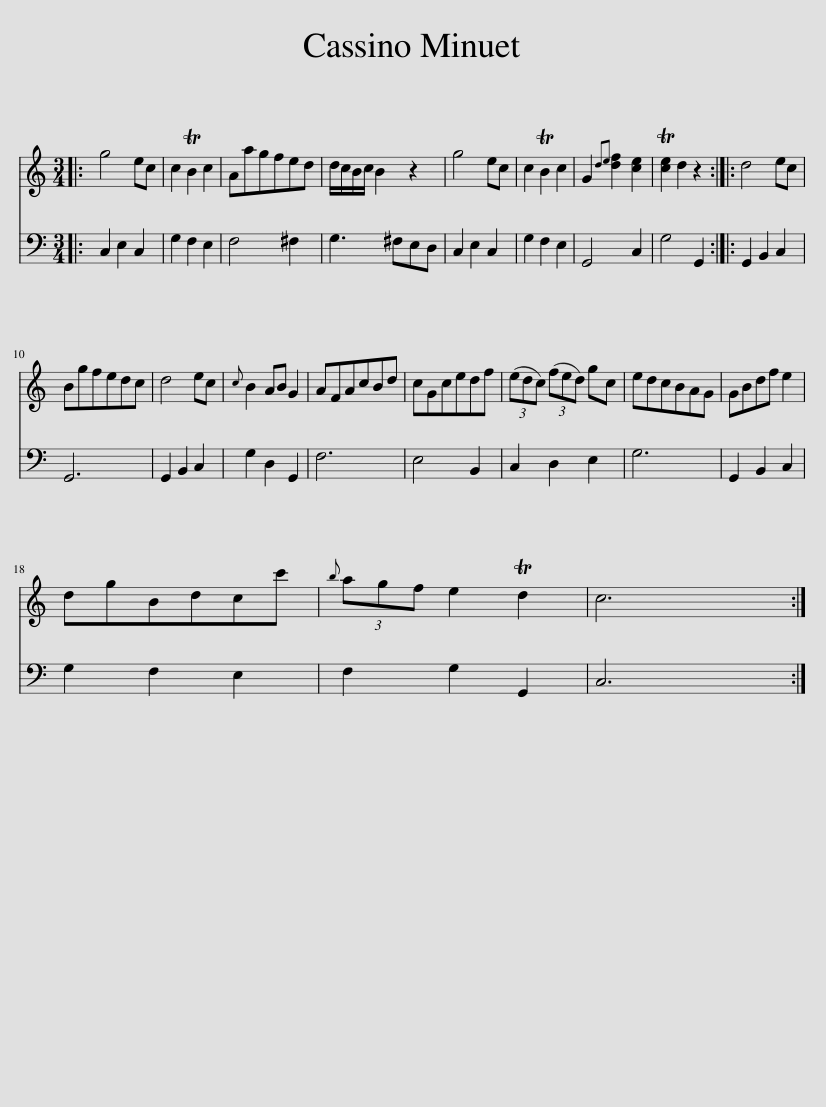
X:1
%%score 1 2
L:1/8
M:3/4
I:linebreak $
K:C
V:1 treble
V:2 bass
V:1
|: g4 ec | c2 TB2 c2 | Aagfed | d/c/B/c/ B2 z2 | g4 ec | %5
 c2 TB2 c2 | G2{de} [df]2 [ce]2 | T[ce]2 d2 z2 :: d4 ec |$ Bgfedc | %10
 d4 ec |{c} B2 AB G2 | AFAcBd | cGcedf | (3(edc) (3(fed) gc | %15
 edcBAG | GBdf e2 |$ dgBdcc' |{b} (3agf e2 Td2 | c6 :| %20
V:2
|: C,2 E,2 C,2 | G,2 F,2 E,2 | F,4 ^F,2 | G,3 ^F,E,D, | C,2 E,2 C,2 | %5
 G,2 F,2 E,2 | G,,4 C,2 | G,4 G,,2 :: G,,2 B,,2 C,2 |$ G,,6 | %10
 G,,2 B,,2 C,2 | G,2 D,2 G,,2 | F,6 | E,4 B,,2 | C,2 D,2 E,2 | %15
 G,6 | G,,2 B,,2 C,2 |$ G,2 F,2 E,2 | F,2 G,2 G,,2 | C,6 :| %20
